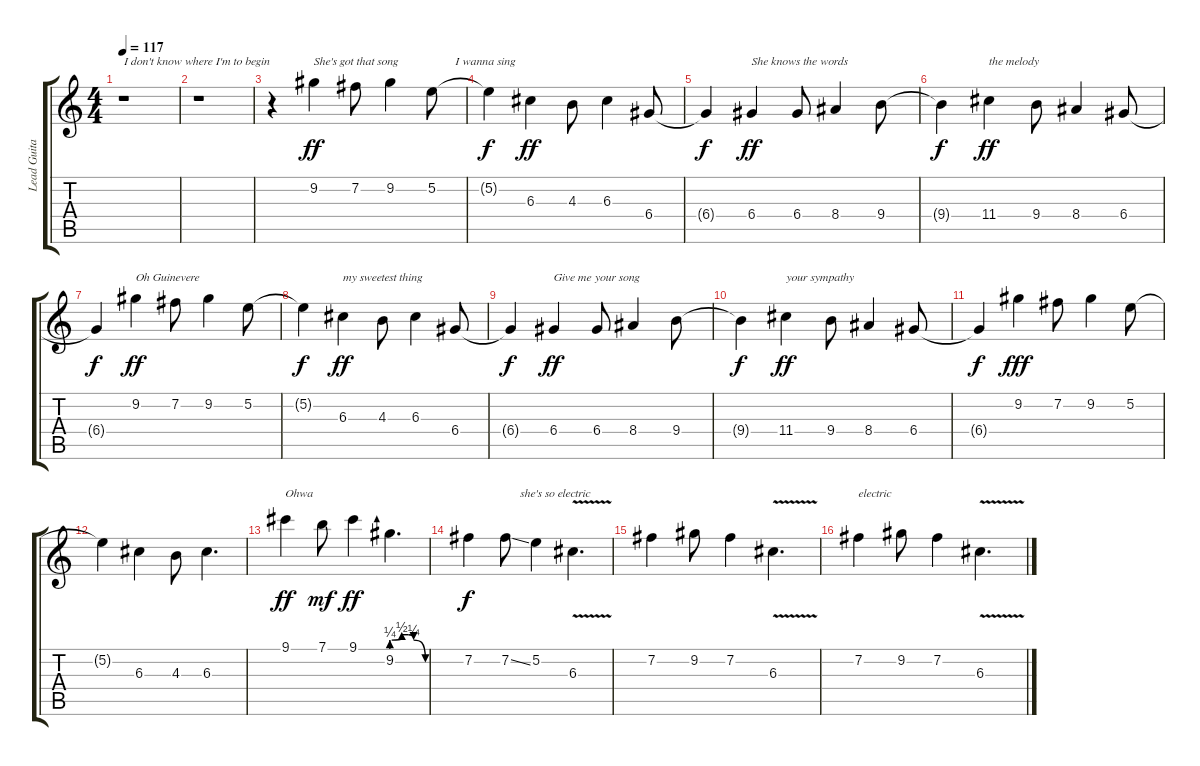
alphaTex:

\track ("Lead Guitar" "Lead Guita") {instrument electricguitarmuted}
\staff {score tabs}
\tuning (E4 B3 G3 D3 A2 E2) {hide}
\ts (4 4)
\tempo 117
\clef g2
\ks c
r.1{txt "I don't know where I'm to begin" dy f} |
r.1 |
r.4 9.2.4{txt "She's got that song                   I wanna sing" dy ff} 7.2.8 9.2.4 5.2.8 |
5.2{t}.4{dy f} 6.3.4{dy ff} 4.3.8 6.3.4 6.4.8 |
6.4{t}.4{dy f} 6.4.4{txt "She knows the words" dy ff} 6.4.8 8.4.4 9.4.8 |
9.4{t}.4{dy f} 11.4.4{txt "the melody" dy ff} 9.4.8 8.4.4 6.4.8 |
6.4{t}.4{dy f} 9.2.4{txt "Oh Guinevere" dy ff} 7.2.8 9.2.4 5.2.8 |
5.2{t}.4{dy f} 6.3.4{txt "my sweetest thing" dy ff} 4.3.8 6.3.4 6.4.8 |
6.4{t}.4{dy f} 6.4.4{txt "Give me your song" dy ff} 6.4.8 8.4.4 9.4.8 |
9.4{t}.4{dy f} 11.4.4{txt "your sympathy" dy ff} 9.4.8 8.4.4 6.4.8 |
6.4{t}.4{dy f} 9.2.4{dy fff} 7.2.8 9.2.4 5.2.8 |
5.2{t}.4 6.3.4 4.3.8 6.3.4{d} |
9.1.4{txt "Ohwa" dy ff} 7.1.8{dy mf} 9.1.4{dy ff} 9.2{be (custom 0 1 18 2 30 2 39 1 60 0)}.4{d} |
7.2.4{dy f} 7.2{ss}.8{txt "     she's so electric         "} 5.2.4 6.3{v}.4{d} |
7.2.4 9.2.8 7.2.4 6.3{v}.4{d} |
7.2.4{txt "electric"} 9.2.8 7.2.4 6.3{v}.4{d}
